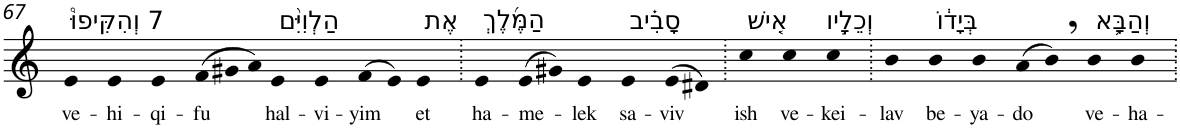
**kern	**text
*part1	*part1
*staff1	*staff1
*I"Piano	*
*I'Pno	*
!!LO:PB:g=z
*clefG2	*
*k[]	*
=67	=67
!LO:TX:a:t=7 וְהִקִּיפוּ֩	!
!	!LO:LY:b
4e	ve-
!	!LO:LY:b
4e	-hi-
!	!LO:LY:b
4e	-qi-
*Xtuplet	*
!	!LO:LY:b
(>12f	-fu
12g#X	.
12a)	.
!LO:TX:a:t=הַלְוִיִּ֨ם	!
!	!LO:LY:b
4e	hal-
!	!LO:LY:b
4e	-vi-
!	!LO:LY:b
(>8f	-yim
8e)	.
!LO:TX:a:t=אֶת	!
!	!LO:LY:b
4e	et
=68.	=68.
!LO:TX:a:t=הַמֶּ֜לֶךְ	!
!	!LO:LY:b
4e	ha-
!	!LO:LY:b
(>8e	-me-
8g#X)	.
!	!LO:LY:b
4e	-lek
!LO:TX:a:t=סָבִ֗יב	!
!	!LO:LY:b
4e	sa-
!	!LO:LY:b
(>8e	-viv
8d#X)	.
=69.	=69.
!LO:TX:a:t=אִ֚ישׁ	!
!	!LO:LY:b
4cc	ish
!LO:TX:a:t=וְכֵלָ֣יו	!
!	!LO:LY:b
4cc	ve-
!	!LO:LY:b
4cc	-kei-
=70.	=70.
!	!LO:LY:b
4b	-lav
!LO:TX:a:t=בְּיָד֔וֹ	!
!	!LO:LY:b
4b	be-
!	!LO:LY:b
4b	-ya-
!	!LO:LY:b
(>8a	-do
8b,)	.
!LO:TX:a:t=וְהַבָּ֥א	!
!	!LO:LY:b
4b	ve-
!	!LO:LY:b
4b	-ha-
=.	=.
*-	*-
